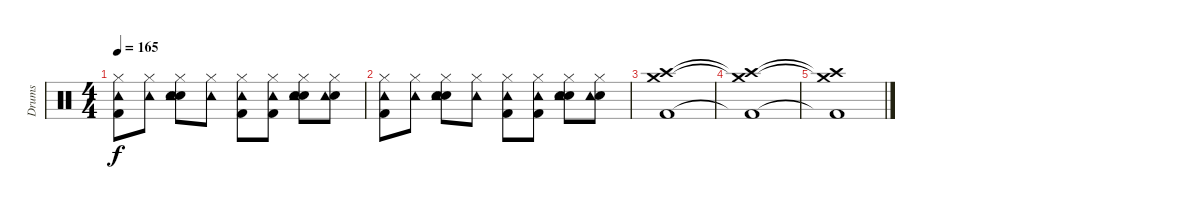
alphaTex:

\track ("Drums" "Drums") {instrument percussion}
\staff {score}
\articulation defaults
\ts (4 4)
\tempo 165
\clef neutral
\ks c
("Hi-Hat (closed)" "Tambourine (hit)" "Kick (hit) 2").8{dy f} ("Hi-Hat (closed)" "Tambourine (hit)").8 ("Hi-Hat (closed)" "Hand Clap (hit)" "Tambourine (hit)" "Snare (hit) 2").8 ("Hi-Hat (closed)" "Tambourine (hit)").8 ("Hi-Hat (closed)" "Tambourine (hit)" "Kick (hit) 2").8 ("Hi-Hat (closed)" "Tambourine (hit)" "Kick (hit) 2").8 ("Hi-Hat (closed)" "Hand Clap (hit)" "Tambourine (hit)" "Snare (hit) 2").8 ("Hi-Hat (closed)" "Hand Clap (hit)" "Tambourine (hit)").8 |
("Hi-Hat (closed)" "Tambourine (hit)" "Kick (hit) 2").8 ("Hi-Hat (closed)" "Tambourine (hit)").8 ("Hi-Hat (closed)" "Hand Clap (hit)" "Tambourine (hit)" "Snare (hit) 2").8 ("Hi-Hat (closed)" "Tambourine (hit)").8 ("Hi-Hat (closed)" "Tambourine (hit)" "Kick (hit) 2").8 ("Hi-Hat (closed)" "Tambourine (hit)" "Kick (hit) 2").8 ("Hi-Hat (closed)" "Hand Clap (hit)" "Tambourine (hit)" "Snare (hit) 2").8 ("Hi-Hat (closed)" "Hand Clap (hit)" "Tambourine (hit)").8 |
("Crash high (hit)" "Crash medium (hit)" "Kick (hit) 2").1 |
("Crash high (hit)"{t} "Crash medium (hit)"{t} "Kick (hit) 2"{t}).1 |
("Crash high (hit)"{t} "Crash medium (hit)"{t} "Kick (hit) 2"{t}).1
